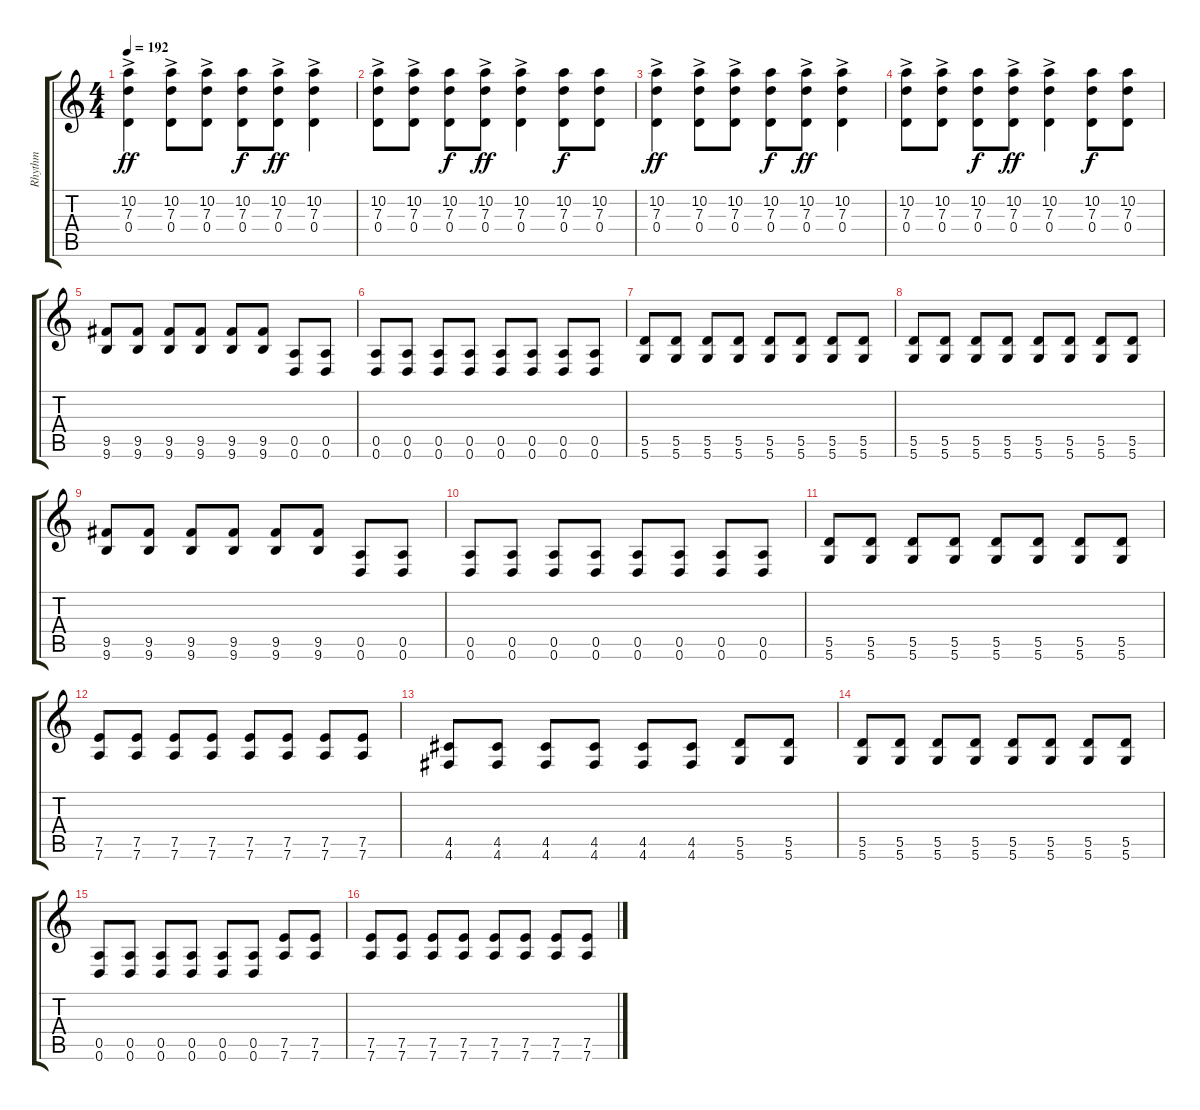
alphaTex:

\track ("Rhythm" "Rhythm") {instrument overdrivenguitar}
\staff {score tabs}
\tuning (E4 B3 G3 D3 A2 D2) {hide}
\ts (4 4)
\tempo 192
\clef g2
\ks c
(10.2{ac} 7.3 0.4).4{dy ff} (10.2{ac} 7.3 0.4).8 (10.2{ac} 7.3 0.4).8 (10.2 7.3 0.4).8{dy f} (10.2{ac} 7.3 0.4).8{dy ff} (10.2{ac} 7.3 0.4).4 |
(10.2{ac} 7.3 0.4).8 (10.2{ac} 7.3 0.4).8 (10.2 7.3 0.4).8{dy f} (10.2{ac} 7.3 0.4).8{dy ff} (10.2{ac} 7.3 0.4).4 (10.2 7.3 0.4).8{dy f} (10.2 7.3 0.4).8 |
(10.2{ac} 7.3 0.4).4{dy ff} (10.2{ac} 7.3 0.4).8 (10.2{ac} 7.3 0.4).8 (10.2 7.3 0.4).8{dy f} (10.2{ac} 7.3 0.4).8{dy ff} (10.2{ac} 7.3 0.4).4 |
(10.2{ac} 7.3 0.4).8 (10.2{ac} 7.3 0.4).8 (10.2 7.3 0.4).8{dy f} (10.2{ac} 7.3 0.4).8{dy ff} (10.2{ac} 7.3 0.4).4 (10.2 7.3 0.4).8{dy f} (10.2 7.3 0.4).8 |
(9.5 9.6).8 (9.5 9.6).8 (9.5 9.6).8 (9.5 9.6).8 (9.5 9.6).8 (9.5 9.6).8 (0.5 0.6).8 (0.5 0.6).8 |
(0.5 0.6).8 (0.5 0.6).8 (0.5 0.6).8 (0.5 0.6).8 (0.5 0.6).8 (0.5 0.6).8 (0.5 0.6).8 (0.5 0.6).8 |
(5.5 5.6).8 (5.5 5.6).8 (5.5 5.6).8 (5.5 5.6).8 (5.5 5.6).8 (5.5 5.6).8 (5.5 5.6).8 (5.5 5.6).8 |
(5.5 5.6).8 (5.5 5.6).8 (5.5 5.6).8 (5.5 5.6).8 (5.5 5.6).8 (5.5 5.6).8 (5.5 5.6).8 (5.5 5.6).8 |
(9.5 9.6).8 (9.5 9.6).8 (9.5 9.6).8 (9.5 9.6).8 (9.5 9.6).8 (9.5 9.6).8 (0.5 0.6).8 (0.5 0.6).8 |
(0.5 0.6).8 (0.5 0.6).8 (0.5 0.6).8 (0.5 0.6).8 (0.5 0.6).8 (0.5 0.6).8 (0.5 0.6).8 (0.5 0.6).8 |
(5.5 5.6).8 (5.5 5.6).8 (5.5 5.6).8 (5.5 5.6).8 (5.5 5.6).8 (5.5 5.6).8 (5.5 5.6).8 (5.5 5.6).8 |
(7.5 7.6).8 (7.5 7.6).8 (7.5 7.6).8 (7.5 7.6).8 (7.5 7.6).8 (7.5 7.6).8 (7.5 7.6).8 (7.5 7.6).8 |
(4.5 4.6).8 (4.5 4.6).8 (4.5 4.6).8 (4.5 4.6).8 (4.5 4.6).8 (4.5 4.6).8 (5.5 5.6).8 (5.5 5.6).8 |
(5.5 5.6).8 (5.5 5.6).8 (5.5 5.6).8 (5.5 5.6).8 (5.5 5.6).8 (5.5 5.6).8 (5.5 5.6).8 (5.5 5.6).8 |
(0.5 0.6).8 (0.5 0.6).8 (0.5 0.6).8 (0.5 0.6).8 (0.5 0.6).8 (0.5 0.6).8 (7.5 7.6).8 (7.5 7.6).8 |
(7.5 7.6).8 (7.5 7.6).8 (7.5 7.6).8 (7.5 7.6).8 (7.5 7.6).8 (7.5 7.6).8 (7.5 7.6).8 (7.5 7.6).8
